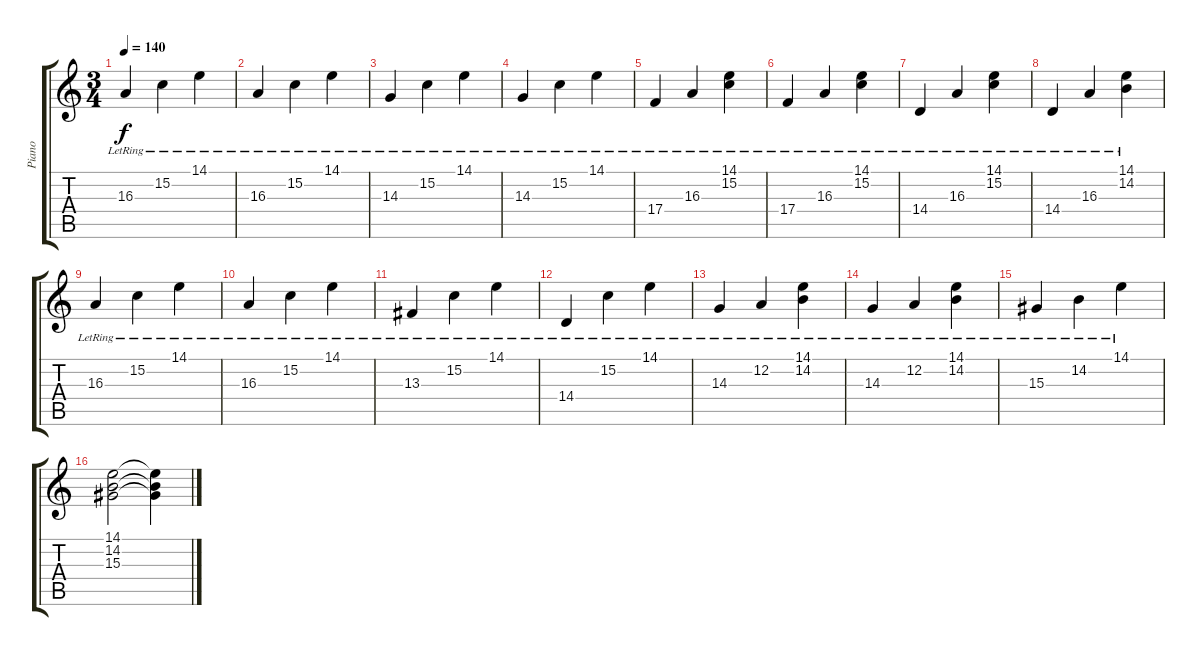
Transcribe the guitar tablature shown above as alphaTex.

\track ("Piano" "Piano") {instrument acousticgrandpiano}
\staff {score tabs}
\tuning (D4 A3 F3 C3 G2 C2) {hide}
\ts (3 4)
\tempo 140
\clef g2
\ks c
16.3{lr}.4{dy f} 15.2{lr}.4 14.1{lr}.4 |
16.3{lr}.4 15.2{lr}.4 14.1{lr}.4 |
14.3{lr}.4 15.2{lr}.4 14.1{lr}.4 |
14.3{lr}.4 15.2{lr}.4 14.1{lr}.4 |
17.4{lr}.4 16.3{lr}.4 (14.1{lr} 15.2{lr}).4 |
17.4{lr}.4 16.3{lr}.4 (14.1{lr} 15.2{lr}).4 |
14.4{lr}.4 16.3{lr}.4 (14.1{lr} 15.2{lr}).4 |
14.4{lr}.4 16.3{lr}.4 (14.1{lr} 14.2{lr}).4 |
16.3{lr}.4 15.2{lr}.4 14.1{lr}.4 |
16.3{lr}.4 15.2{lr}.4 14.1{lr}.4 |
13.3{lr}.4 15.2{lr}.4 14.1{lr}.4 |
14.4{lr}.4 15.2{lr}.4 14.1{lr}.4 |
14.3{lr}.4 12.2{lr}.4 (14.1{lr} 14.2{lr}).4 |
14.3{lr}.4 12.2{lr}.4 (14.1{lr} 14.2{lr}).4 |
15.3{lr}.4 14.2{lr}.4 14.1{lr}.4 |
(14.1 14.2 15.3).2 (14.1{t} 14.2{t} 15.3{t}).4
